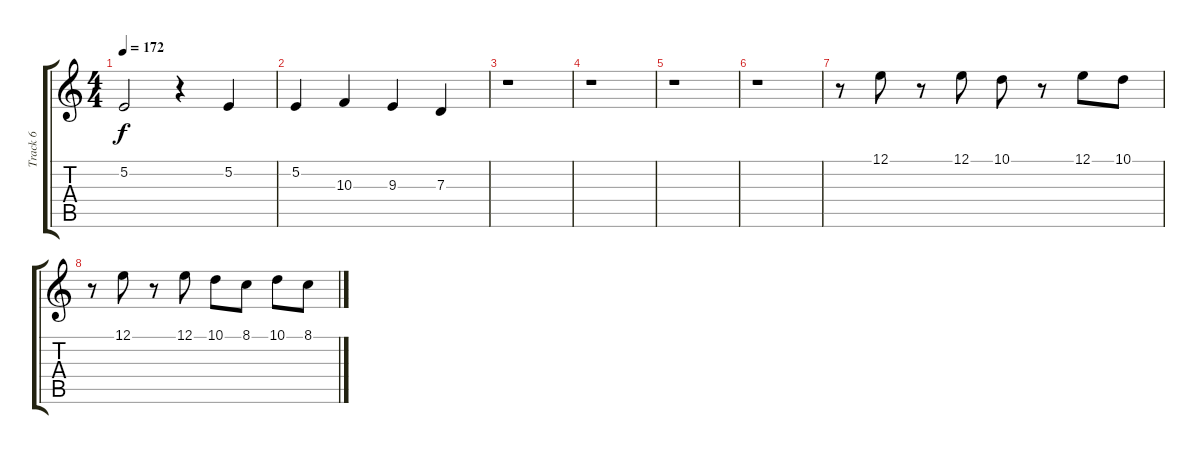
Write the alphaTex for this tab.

\track ("Track 6" "Track 6") {instrument tenorsax}
\staff {score tabs}
\tuning (E4 B3 G3 D3 A2 E2) {hide}
\ts (4 4)
\tempo 172
\clef g2
\ks c
5.2.2{dy f} r.4 5.2.4 |
5.2.4 10.3.4 9.3.4 7.3.4 |
r.1 |
r.1 |
r.1 |
r.1 |
r.8 12.1.8 r.8 12.1.8 10.1.8 r.8 12.1.8 10.1.8 |
r.8 12.1.8 r.8 12.1.8 10.1.8 8.1.8 10.1.8 8.1.8
